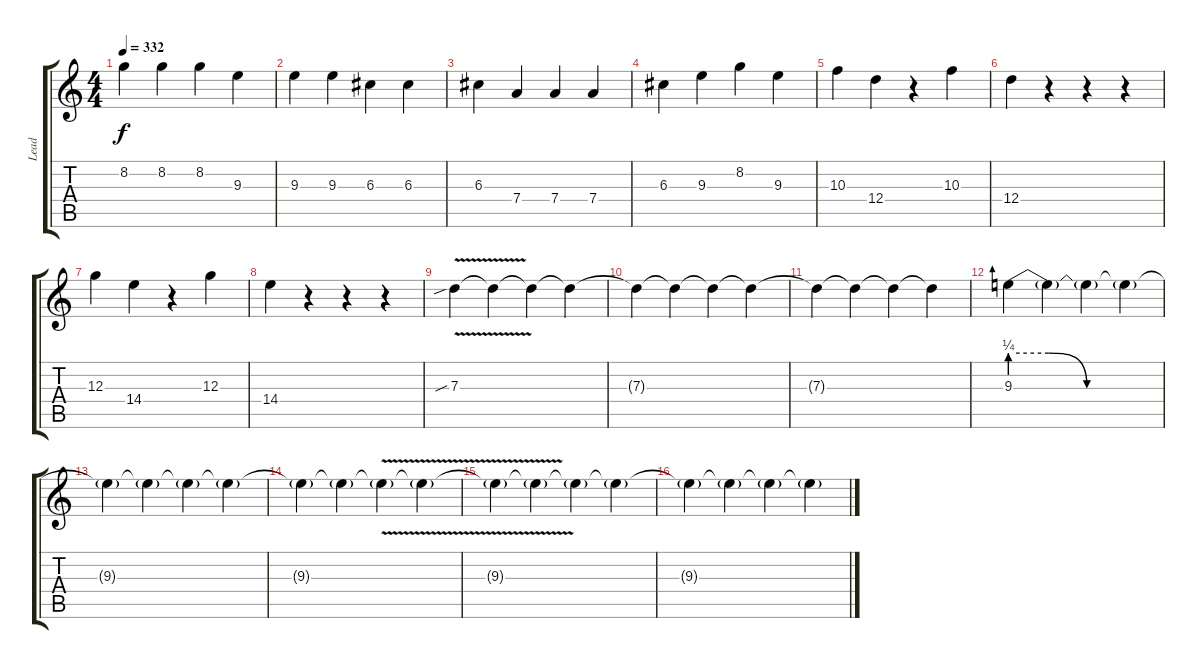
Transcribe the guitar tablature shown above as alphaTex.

\track ("Lead" "Lead") {instrument distortionguitar}
\staff {score tabs}
\tuning (E4 B3 G3 D3 A2 E2) {hide}
\ts (4 4)
\tempo 332
\clef g2
\ks c
8.2.4{dy f} 8.2.4 8.2.4 9.3.4 |
9.3.4 9.3.4 6.3.4 6.3.4 |
6.3.4 7.4.4 7.4.4 7.4.4 |
6.3.4 9.3.4 8.2.4 9.3.4 |
10.3.4 12.4.4 r.4 10.3.4 |
12.4.4 r.4 r.4 r.4 |
12.3.4 14.4.4 r.4 12.3.4 |
14.4.4 r.4 r.4 r.4 |
7.3{v sib}.4 7.3{t}.4 7.3{t}.4 7.3{t}.4 |
7.3{t}.4 7.3{t}.4 7.3{t}.4 7.3{t}.4 |
7.3{t}.4 7.3{t}.4 7.3{t}.4 7.3{t}.4 |
9.3{be (custom 0 1 15 1 30 0 60 0)}.4 9.3{t}.4 9.3{t}.4 9.3{t}.4 |
9.3{t}.4 9.3{t}.4 9.3{t}.4 9.3{t}.4 |
9.3{t}.4 9.3{t}.4 9.3{v t}.4 9.3{t}.4 |
9.3{v t}.4 9.3{t}.4 9.3{t}.4 9.3{t}.4 |
9.3{t}.4 9.3{t}.4 9.3{t}.4 9.3{t}.4
